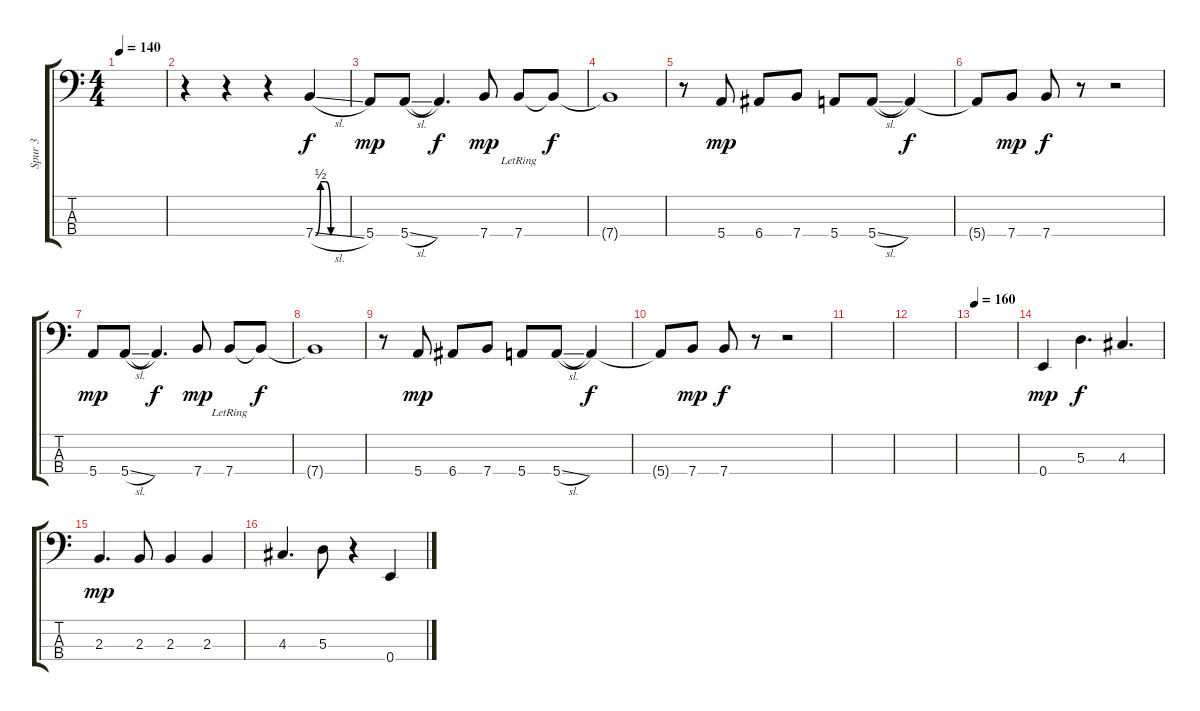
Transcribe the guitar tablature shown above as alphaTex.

\track ("Spur 3" "Spur 3") {instrument electricbassfinger}
\staff {score tabs}
\tuning (G2 D2 A1 E1) {hide}
\ts (4 4)
\tempo 140
\clef f4
\ks c
|
r.4 r.4 r.4 7.4{be (custom 0 0 10 2 20 2 30 0 60 0) sl}.4{dy f} |
5.4.8{dy mp} 5.4{sl}.8 5.4{t}.4{d dy f} 7.4.8{dy mp} 7.4{lr}.8 7.4{t}.8{dy f} |
7.4{t}.1 |
r.8 5.4.8{dy mp} 6.4.8 7.4.8 5.4.8 5.4{sl}.8 5.4{t}.4{dy f} |
5.4{t}.8 7.4.8{dy mp} 7.4.8{dy f} r.8 r.2 |
5.4.8{dy mp} 5.4{sl}.8 5.4{t}.4{d dy f} 7.4.8{dy mp} 7.4{lr}.8 7.4{t}.8{dy f} |
7.4{t}.1 |
r.8 5.4.8{dy mp} 6.4.8 7.4.8 5.4.8 5.4{sl}.8 5.4{t}.4{dy f} |
5.4{t}.8 7.4.8{dy mp} 7.4.8{dy f} r.8 r.2 |
|
|
\tempo 160
|
0.4.4{dy mp} 5.3.4{d dy f} 4.3.4{d} |
2.3.4{d dy mp} 2.3.8 2.3.4 2.3.4 |
4.3.4{d} 5.3.8 r.4 0.4.4
